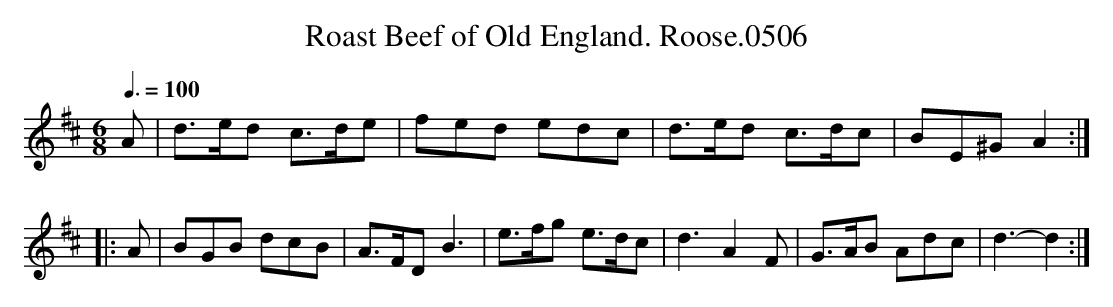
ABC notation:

X:1
T:Roast Beef of Old England. Roose.0506
L:1/8
M:6/8
Q:3/8=100
K:D
A|d>ed c>de |fed edc |d>ed c>dc |BE^GA2:|
|:A|BGB dcB |A>FD B3 |e>fg e>dc |d3A2F |G>AB Adc |d3-d2:|
